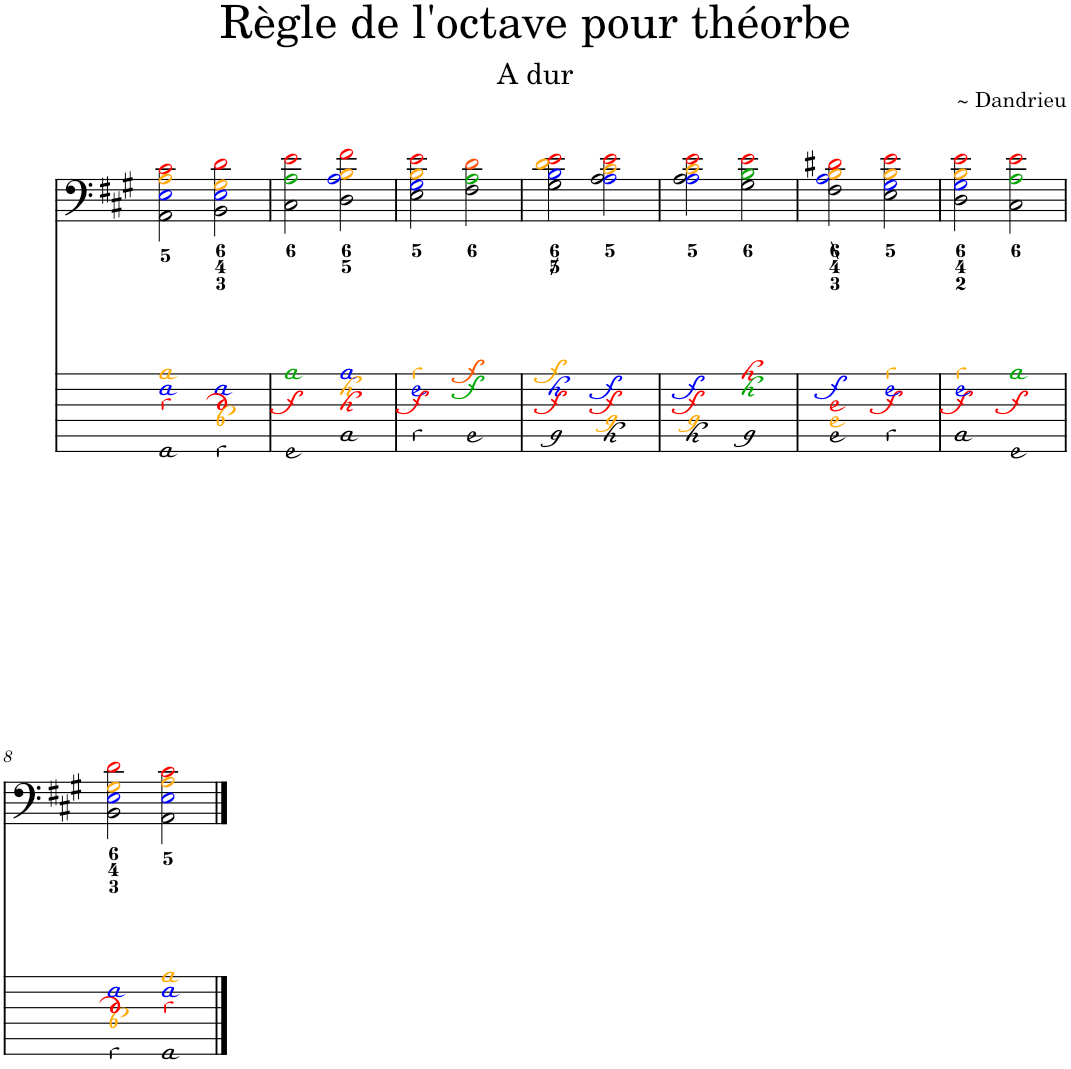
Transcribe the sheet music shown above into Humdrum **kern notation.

**kern	**kern
*part1	*part1
*staff2	*staff1
*I"Theorba	*
*I'Thb.	*
*stria6	*
*	*clefF4
*k[f#c#g#]	*k[f#c#g#]
=1	=1
2AA 2c#i 2Ej 2AZ	2AA\ 2Ej\ 2AZ\ 2c#i\
2BB 2G#Z 2di 2Ej	2BB\ 2Ej\ 2G#Z\ 2di\
=2	=2
2C# 2ei 2AV	2C#\ 2AV\ 2ei\
2D 2f#i 2BZ 2Aj	2D\ 2Aj\ 2BZ\ 2f#i\
=3	=3
2E 2ei 2G#j 2BZ	2E\ 2G#j\ 2BZ\ 2ei\
2F# 2AV 2dN	2F#\ 2AV\ 2dN\
=4	=4
2G# 2ei 2Bj 2dZ	2G#\ 2Bj\ 2dZ\ 2ei\
2A 2c#Z 2ei 2Aj	2A\ 2Aj\ 2c#Z\ 2ei\
=5	=5
2A 2c#Z 2ei 2Aj	2A\ 2Aj\ 2c#Z\ 2ei\
2G# 2BV 2ei	2G#\ 2BV\ 2ei\
=6	=6
2F# 2BZ 2d#Xi 2Aj	2F#\ 2Aj\ 2BZ\ 2d#Xi\
2E 2ei 2G#j 2BZ	2E\ 2G#j\ 2BZ\ 2ei\
=7	=7
2D 2ei 2G#j 2BZ	2D\ 2G#j\ 2BZ\ 2ei\
2C# 2ei 2AV	2C#\ 2AV\ 2ei\
!!LO:LB:g=z
=8	=8
2BB 2G#Z 2di 2Ej	2BB\ 2Ej\ 2G#Z\ 2di\
2AA 2c#i 2Ej 2AZ	2AA\ 2Ej\ 2AZ\ 2c#i\
==	==
*-	*-
